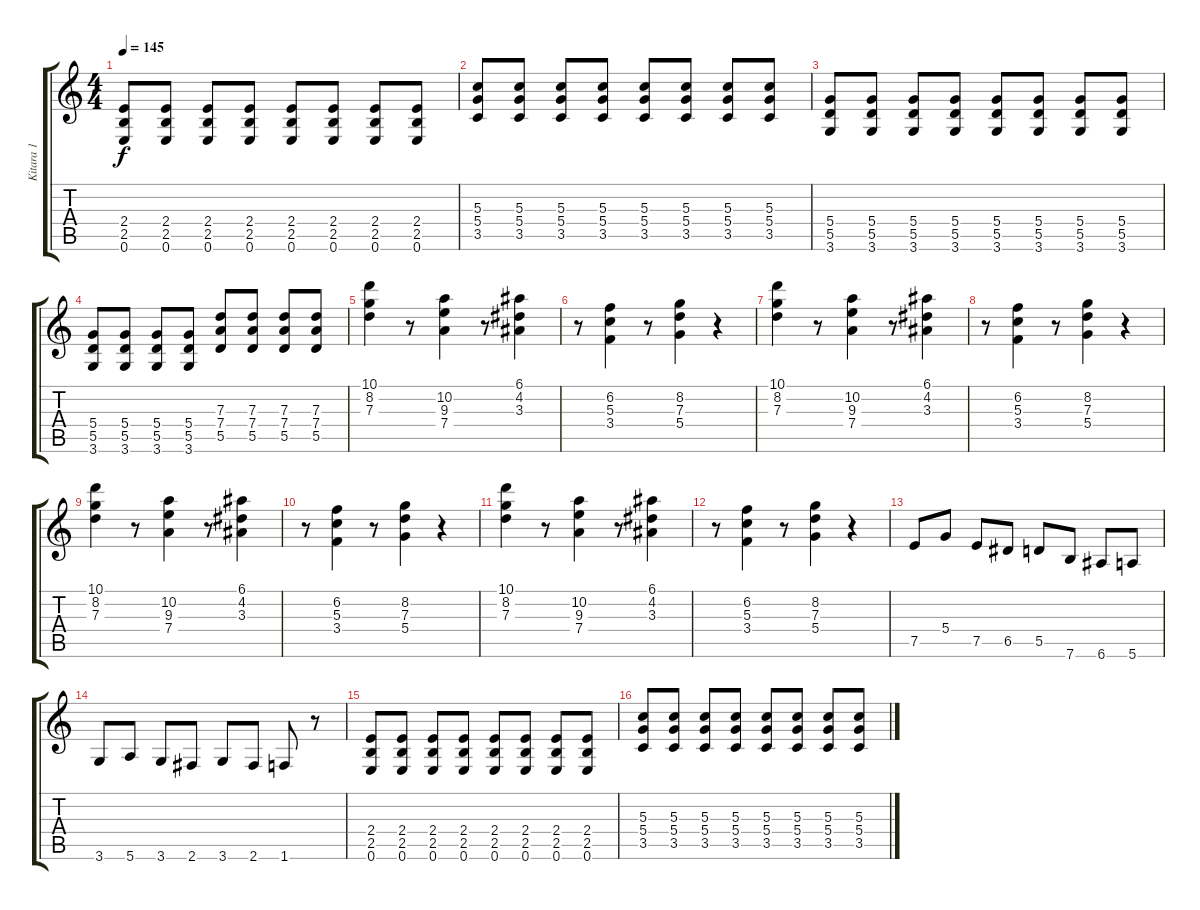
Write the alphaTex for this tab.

\track ("Kitara 1" "Kitara 1") {instrument overdrivenguitar}
\staff {score tabs}
\tuning (E4 B3 G3 D3 A2 E2) {hide}
\ts (4 4)
\tempo 145
\clef g2
\ks c
(2.4 2.5 0.6).8{dy f} (2.4 2.5 0.6).8 (2.4 2.5 0.6).8 (2.4 2.5 0.6).8 (2.4 2.5 0.6).8 (2.4 2.5 0.6).8 (2.4 2.5 0.6).8 (2.4 2.5 0.6).8 |
(5.3 5.4 3.5).8 (5.3 5.4 3.5).8 (5.3 5.4 3.5).8 (5.3 5.4 3.5).8 (5.3 5.4 3.5).8 (5.3 5.4 3.5).8 (5.3 5.4 3.5).8 (5.3 5.4 3.5).8 |
(5.4 5.5 3.6).8 (5.4 5.5 3.6).8 (5.4 5.5 3.6).8 (5.4 5.5 3.6).8 (5.4 5.5 3.6).8 (5.4 5.5 3.6).8 (5.4 5.5 3.6).8 (5.4 5.5 3.6).8 |
(5.4 5.5 3.6).8 (5.4 5.5 3.6).8 (5.4 5.5 3.6).8 (5.4 5.5 3.6).8 (7.3 7.4 5.5).8 (7.3 7.4 5.5).8 (7.3 7.4 5.5).8 (7.3 7.4 5.5).8 |
(10.1 8.2 7.3).4 r.8 (10.2 9.3 7.4).4 r.8 (6.1 4.2 3.3).4 |
r.8 (6.2 5.3 3.4).4 r.8 (8.2 7.3 5.4).4 r.4 |
(10.1 8.2 7.3).4 r.8 (10.2 9.3 7.4).4 r.8 (6.1 4.2 3.3).4 |
r.8 (6.2 5.3 3.4).4 r.8 (8.2 7.3 5.4).4 r.4 |
(10.1 8.2 7.3).4 r.8 (10.2 9.3 7.4).4 r.8 (6.1 4.2 3.3).4 |
r.8 (6.2 5.3 3.4).4 r.8 (8.2 7.3 5.4).4 r.4 |
(10.1 8.2 7.3).4 r.8 (10.2 9.3 7.4).4 r.8 (6.1 4.2 3.3).4 |
r.8 (6.2 5.3 3.4).4 r.8 (8.2 7.3 5.4).4 r.4 |
7.5.8 5.4.8 7.5.8 6.5.8 5.5.8 7.6.8 6.6.8 5.6.8 |
3.6.8 5.6.8 3.6.8 2.6.8 3.6.8 2.6.8 1.6.8 r.8 |
(2.4 2.5 0.6).8 (2.4 2.5 0.6).8 (2.4 2.5 0.6).8 (2.4 2.5 0.6).8 (2.4 2.5 0.6).8 (2.4 2.5 0.6).8 (2.4 2.5 0.6).8 (2.4 2.5 0.6).8 |
(5.3 5.4 3.5).8 (5.3 5.4 3.5).8 (5.3 5.4 3.5).8 (5.3 5.4 3.5).8 (5.3 5.4 3.5).8 (5.3 5.4 3.5).8 (5.3 5.4 3.5).8 (5.3 5.4 3.5).8
